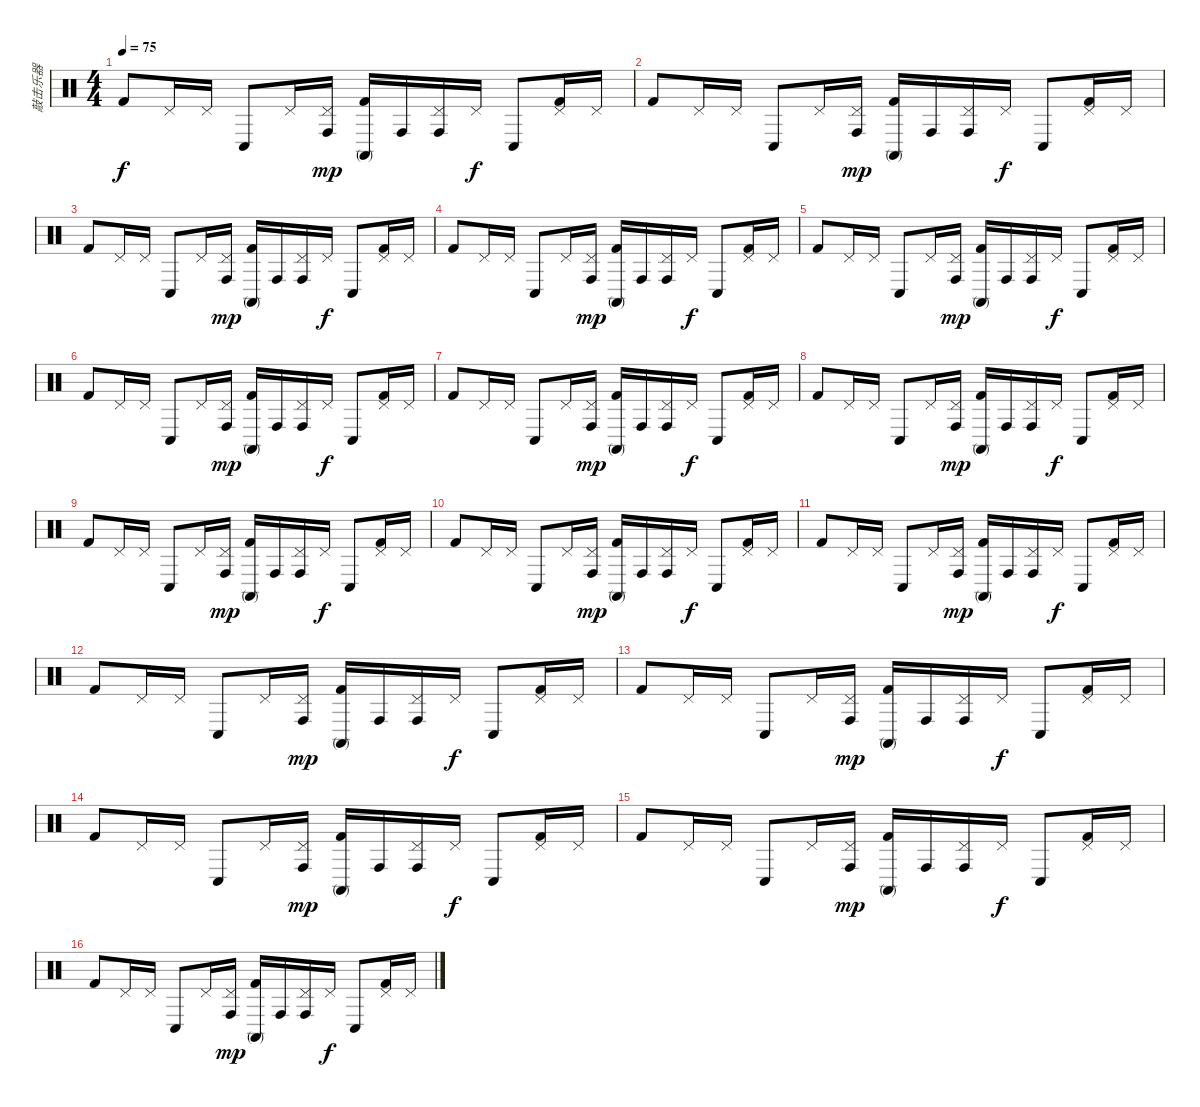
\track ("敲击乐器" "敲击乐器") {instrument percussion}
\staff {score}
\articulation defaults
\ts (4 4)
\tempo 75
\clef neutral
\ks c "Kick (hit) 2".8{dy f} "Pedal Hi-Hat (hit)".16 "Pedal Hi-Hat (hit)".16 "Conga low (hit)".8 "Pedal Hi-Hat (hit)".16
("Pedal Hi-Hat (hit)" "Conga high (hit)").16{dy mp} ("Conga high (mute)" "Kick (hit) 2").16 "Conga high (hit)".16 ("Pedal Hi-Hat (hit)" "Conga high (hit)").16 "Pedal Hi-Hat (hit)".16{dy f} "Conga low (hit)".8 ("Pedal Hi-Hat (hit)" "Kick (hit) 2").16 "Pedal Hi-Hat (hit)".16 |
"Kick (hit) 2".8 "Pedal Hi-Hat (hit)".16 "Pedal Hi-Hat (hit)".16 "Conga low (hit)".8 "Pedal Hi-Hat (hit)".16 ("Pedal Hi-Hat (hit)" "Conga high (hit)").16{dy mp} ("Conga high (mute)" "Kick (hit) 2").16 "Conga high (hit)".16 ("Pedal Hi-Hat (hit)" "Conga high (hit)").16 "Pedal Hi-Hat (hit)".16{dy f} "Conga low (hit)".8 ("Pedal Hi-Hat (hit)" "Kick (hit) 2").16 "Pedal Hi-Hat (hit)".16 |
"Kick (hit) 2".8 "Pedal Hi-Hat (hit)".16 "Pedal Hi-Hat (hit)".16 "Conga low (hit)".8 "Pedal Hi-Hat (hit)".16 ("Pedal Hi-Hat (hit)" "Conga high (hit)").16{dy mp} ("Conga high (mute)" "Kick (hit) 2").16 "Conga high (hit)".16 ("Pedal Hi-Hat (hit)" "Conga high (hit)").16 "Pedal Hi-Hat (hit)".16{dy f} "Conga low (hit)".8 ("Pedal Hi-Hat (hit)" "Kick (hit) 2").16 "Pedal Hi-Hat (hit)".16 |
"Kick (hit) 2".8 "Pedal Hi-Hat (hit)".16 "Pedal Hi-Hat (hit)".16 "Conga low (hit)".8 "Pedal Hi-Hat (hit)".16 ("Pedal Hi-Hat (hit)" "Conga high (hit)").16{dy mp} ("Conga high (mute)" "Kick (hit) 2").16 "Conga high (hit)".16 ("Pedal Hi-Hat (hit)" "Conga high (hit)").16 "Pedal Hi-Hat (hit)".16{dy f} "Conga low (hit)".8 ("Pedal Hi-Hat (hit)" "Kick (hit) 2").16 "Pedal Hi-Hat (hit)".16 |
"Kick (hit) 2".8 "Pedal Hi-Hat (hit)".16 "Pedal Hi-Hat (hit)".16 "Conga low (hit)".8 "Pedal Hi-Hat (hit)".16 ("Pedal Hi-Hat (hit)" "Conga high (hit)").16{dy mp} ("Conga high (mute)" "Kick (hit) 2").16 "Conga high (hit)".16 ("Pedal Hi-Hat (hit)" "Conga high (hit)").16 "Pedal Hi-Hat (hit)".16{dy f} "Conga low (hit)".8 ("Pedal Hi-Hat (hit)" "Kick (hit) 2").16 "Pedal Hi-Hat (hit)".16 |
"Kick (hit) 2".8 "Pedal Hi-Hat (hit)".16 "Pedal Hi-Hat (hit)".16 "Conga low (hit)".8 "Pedal Hi-Hat (hit)".16 ("Pedal Hi-Hat (hit)" "Conga high (hit)").16{dy mp} ("Conga high (mute)" "Kick (hit) 2").16 "Conga high (hit)".16 ("Pedal Hi-Hat (hit)" "Conga high (hit)").16 "Pedal Hi-Hat (hit)".16{dy f} "Conga low (hit)".8 ("Pedal Hi-Hat (hit)" "Kick (hit) 2").16 "Pedal Hi-Hat (hit)".16 |
"Kick (hit) 2".8 "Pedal Hi-Hat (hit)".16 "Pedal Hi-Hat (hit)".16 "Conga low (hit)".8 "Pedal Hi-Hat (hit)".16 ("Pedal Hi-Hat (hit)" "Conga high (hit)").16{dy mp} ("Conga high (mute)" "Kick (hit) 2").16 "Conga high (hit)".16 ("Pedal Hi-Hat (hit)" "Conga high (hit)").16 "Pedal Hi-Hat (hit)".16{dy f} "Conga low (hit)".8 ("Pedal Hi-Hat (hit)" "Kick (hit) 2").16 "Pedal Hi-Hat (hit)".16 |
"Kick (hit) 2".8 "Pedal Hi-Hat (hit)".16 "Pedal Hi-Hat (hit)".16 "Conga low (hit)".8 "Pedal Hi-Hat (hit)".16 ("Pedal Hi-Hat (hit)" "Conga high (hit)").16{dy mp} ("Conga high (mute)" "Kick (hit) 2").16 "Conga high (hit)".16 ("Pedal Hi-Hat (hit)" "Conga high (hit)").16 "Pedal Hi-Hat (hit)".16{dy f} "Conga low (hit)".8 ("Pedal Hi-Hat (hit)" "Kick (hit) 2").16 "Pedal Hi-Hat (hit)".16 |
"Kick (hit) 2".8 "Pedal Hi-Hat (hit)".16 "Pedal Hi-Hat (hit)".16 "Conga low (hit)".8 "Pedal Hi-Hat (hit)".16 ("Pedal Hi-Hat (hit)" "Conga high (hit)").16{dy mp} ("Conga high (mute)" "Kick (hit) 2").16 "Conga high (hit)".16 ("Pedal Hi-Hat (hit)" "Conga high (hit)").16 "Pedal Hi-Hat (hit)".16{dy f} "Conga low (hit)".8 ("Pedal Hi-Hat (hit)" "Kick (hit) 2").16 "Pedal Hi-Hat (hit)".16 |
"Kick (hit) 2".8 "Pedal Hi-Hat (hit)".16 "Pedal Hi-Hat (hit)".16 "Conga low (hit)".8 "Pedal Hi-Hat (hit)".16 ("Pedal Hi-Hat (hit)" "Conga high (hit)").16{dy mp} ("Conga high (mute)" "Kick (hit) 2").16 "Conga high (hit)".16 ("Pedal Hi-Hat (hit)" "Conga high (hit)").16 "Pedal Hi-Hat (hit)".16{dy f} "Conga low (hit)".8 ("Pedal Hi-Hat (hit)" "Kick (hit) 2").16 "Pedal Hi-Hat (hit)".16 |
"Kick (hit) 2".8 "Pedal Hi-Hat (hit)".16 "Pedal Hi-Hat (hit)".16 "Conga low (hit)".8 "Pedal Hi-Hat (hit)".16 ("Pedal Hi-Hat (hit)" "Conga high (hit)").16{dy mp} ("Conga high (mute)" "Kick (hit) 2").16 "Conga high (hit)".16 ("Pedal Hi-Hat (hit)" "Conga high (hit)").16 "Pedal Hi-Hat (hit)".16{dy f} "Conga low (hit)".8 ("Pedal Hi-Hat (hit)" "Kick (hit) 2").16 "Pedal Hi-Hat (hit)".16 |
"Kick (hit) 2".8 "Pedal Hi-Hat (hit)".16 "Pedal Hi-Hat (hit)".16 "Conga low (hit)".8 "Pedal Hi-Hat (hit)".16 ("Pedal Hi-Hat (hit)" "Conga high (hit)").16{dy mp} ("Conga high (mute)" "Kick (hit) 2").16 "Conga high (hit)".16 ("Pedal Hi-Hat (hit)" "Conga high (hit)").16 "Pedal Hi-Hat (hit)".16{dy f} "Conga low (hit)".8 ("Pedal Hi-Hat (hit)" "Kick (hit) 2").16 "Pedal Hi-Hat (hit)".16 |
"Kick (hit) 2".8 "Pedal Hi-Hat (hit)".16 "Pedal Hi-Hat (hit)".16 "Conga low (hit)".8 "Pedal Hi-Hat (hit)".16 ("Pedal Hi-Hat (hit)" "Conga high (hit)").16{dy mp} ("Conga high (mute)" "Kick (hit) 2").16 "Conga high (hit)".16 ("Pedal Hi-Hat (hit)" "Conga high (hit)").16 "Pedal Hi-Hat (hit)".16{dy f} "Conga low (hit)".8 ("Pedal Hi-Hat (hit)" "Kick (hit) 2").16 "Pedal Hi-Hat (hit)".16 |
"Kick (hit) 2".8 "Pedal Hi-Hat (hit)".16 "Pedal Hi-Hat (hit)".16 "Conga low (hit)".8 "Pedal Hi-Hat (hit)".16 ("Pedal Hi-Hat (hit)" "Conga high (hit)").16{dy mp} ("Conga high (mute)" "Kick (hit) 2").16 "Conga high (hit)".16 ("Pedal Hi-Hat (hit)" "Conga high (hit)").16 "Pedal Hi-Hat (hit)".16{dy f} "Conga low (hit)".8 ("Pedal Hi-Hat (hit)" "Kick (hit) 2").16 "Pedal Hi-Hat (hit)".16 |
"Kick (hit) 2".8 "Pedal Hi-Hat (hit)".16 "Pedal Hi-Hat (hit)".16 "Conga low (hit)".8 "Pedal Hi-Hat (hit)".16 ("Pedal Hi-Hat (hit)" "Conga high (hit)").16{dy mp} ("Conga high (mute)" "Kick (hit) 2").16 "Conga high (hit)".16 ("Pedal Hi-Hat (hit)" "Conga high (hit)").16 "Pedal Hi-Hat (hit)".16{dy f} "Conga low (hit)".8 ("Pedal Hi-Hat (hit)" "Kick (hit) 2").16 "Pedal Hi-Hat (hit)".16 |
"Kick (hit) 2".8 "Pedal Hi-Hat (hit)".16 "Pedal Hi-Hat (hit)".16 "Conga low (hit)".8 "Pedal Hi-Hat (hit)".16 ("Pedal Hi-Hat (hit)" "Conga high (hit)").16{dy mp} ("Conga high (mute)" "Kick (hit) 2").16 "Conga high (hit)".16 ("Pedal Hi-Hat (hit)" "Conga high (hit)").16 "Pedal Hi-Hat (hit)".16{dy f} "Conga low (hit)".8 ("Pedal Hi-Hat (hit)" "Kick (hit) 2").16 "Pedal Hi-Hat (hit)".16
